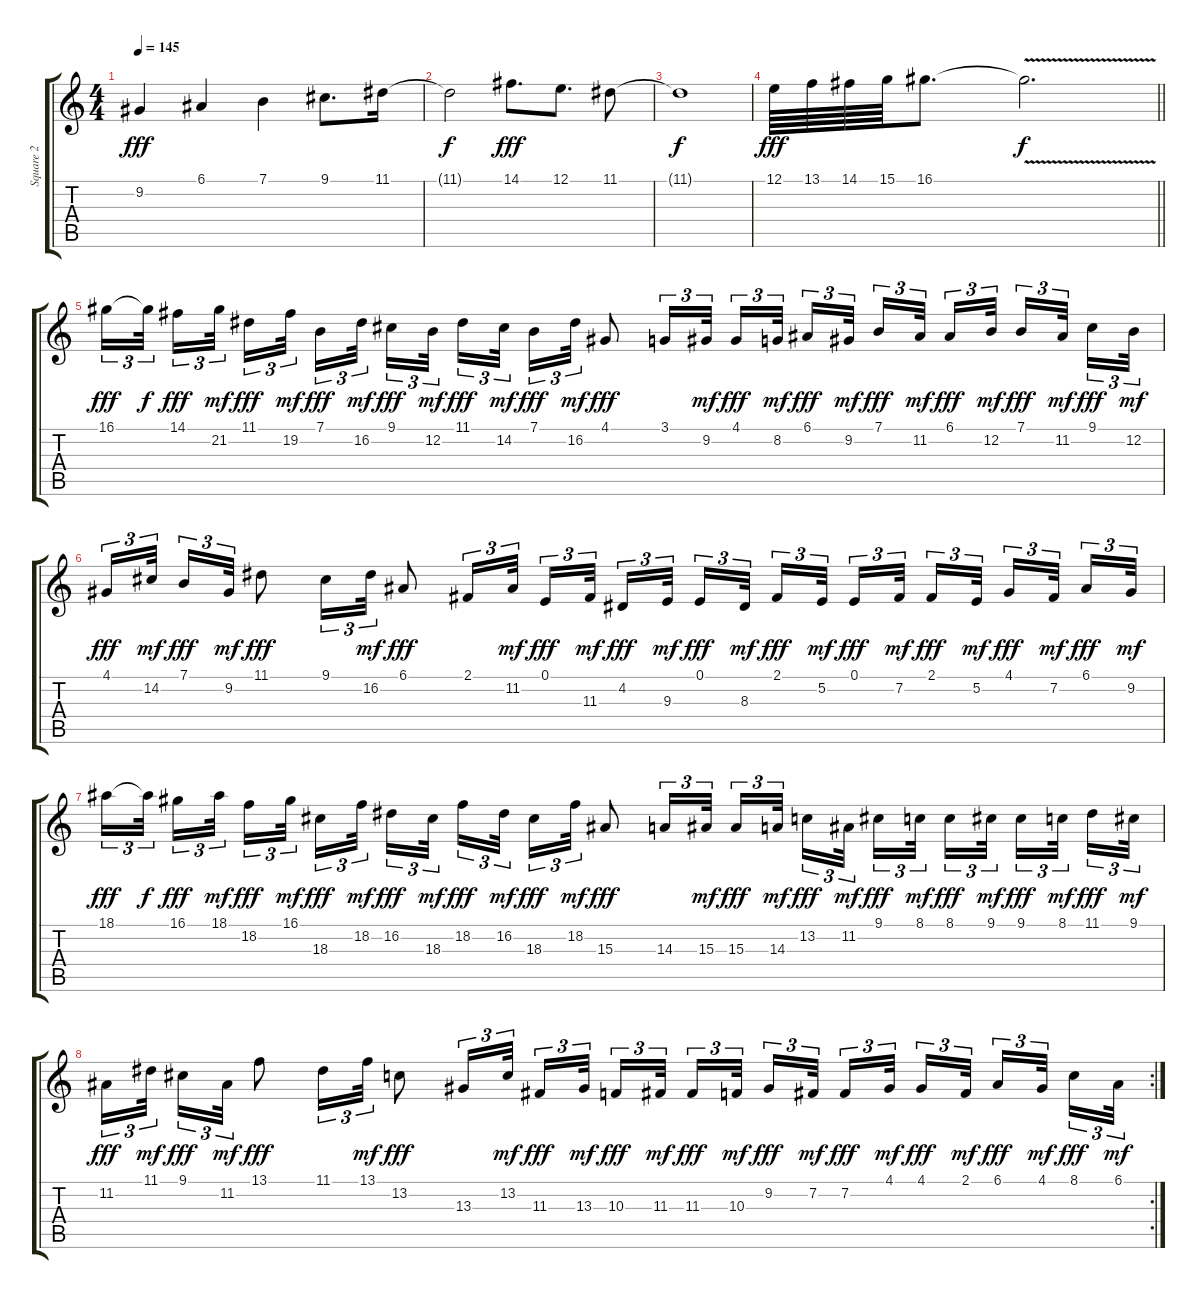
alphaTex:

\track ("Square 2" "Square 2") {instrument lead1square}
\staff {score tabs}
\tuning (E4 B3 G3 D3 A2 E2) {hide}
\ts (4 4)
\tempo 145
\clef g2
\ks c
9.2.4{dy fff} 6.1.4 7.1.4 9.1.8{d} 11.1.16 |
11.1{t}.2{dy f} 14.1.8{d dy fff} 12.1.8{d} 11.1.8 |
11.1{t}.1{dy f} |
\barLineRight lightlight
12.1.64{dy fff} 13.1.64 14.1.64 15.1.64 16.1.8{d} 16.1{v t}.2{d dy f} |
16.1.16{tu (3 2) dy fff} 16.1{t}.32{tu (3 2) dy f beam splitsecondary} 14.1.16{tu (3 2) dy fff} 21.2.32{tu (3 2) dy mf beam splitsecondary} 11.1.16{tu (3 2) dy fff} 19.2.32{tu (3 2) dy mf beam splitsecondary} 7.1.16{tu (3 2) dy fff} 16.2.32{tu (3 2) dy mf} 9.1.16{tu (3 2) dy fff} 12.2.32{tu (3 2) dy mf beam splitsecondary} 11.1.16{tu (3 2) dy fff} 14.2.32{tu (3 2) dy mf beam splitsecondary} 7.1.16{tu (3 2) dy fff} 16.2.32{tu (3 2) dy mf} 4.1.8{dy fff} 3.1.16{tu (3 2)} 9.2.32{tu (3 2) dy mf beam splitsecondary} 4.1.16{tu (3 2) dy fff} 8.2.32{tu (3 2) dy mf beam splitsecondary} 6.1.16{tu (3 2) dy fff} 9.2.32{tu (3 2) dy mf} 7.1.16{tu (3 2) dy fff} 11.2.32{tu (3 2) dy mf beam splitsecondary} 6.1.16{tu (3 2) dy fff} 12.2.32{tu (3 2) dy mf beam splitsecondary} 7.1.16{tu (3 2) dy fff} 11.2.32{tu (3 2) dy mf beam splitsecondary} 9.1.16{tu (3 2) dy fff} 12.2.32{tu (3 2) dy mf} |
4.1.16{tu (3 2) dy fff} 14.2.32{tu (3 2) dy mf beam splitsecondary} 7.1.16{tu (3 2) dy fff} 9.2.32{tu (3 2) dy mf} 11.1.8{dy fff} 9.1.16{tu (3 2)} 16.2.32{tu (3 2) dy mf} 6.1.8{dy fff} 2.1.16{tu (3 2)} 11.2.32{tu (3 2) dy mf} 0.1.16{tu (3 2) dy fff} 11.3.32{tu (3 2) dy mf beam splitsecondary} 4.2.16{tu (3 2) dy fff} 9.3.32{tu (3 2) dy mf beam splitsecondary} 0.1.16{tu (3 2) dy fff} 8.3.32{tu (3 2) dy mf beam splitsecondary} 2.1.16{tu (3 2) dy fff} 5.2.32{tu (3 2) dy mf} 0.1.16{tu (3 2) dy fff} 7.2.32{tu (3 2) dy mf beam splitsecondary} 2.1.16{tu (3 2) dy fff} 5.2.32{tu (3 2) dy mf beam splitsecondary} 4.1.16{tu (3 2) dy fff} 7.2.32{tu (3 2) dy mf beam splitsecondary} 6.1.16{tu (3 2) dy fff} 9.2.32{tu (3 2) dy mf} |
18.1.16{tu (3 2) dy fff} 18.1{t}.32{tu (3 2) dy f beam splitsecondary} 16.1.16{tu (3 2) dy fff} 18.1.32{tu (3 2) dy mf beam splitsecondary} 18.2.16{tu (3 2) dy fff} 16.1.32{tu (3 2) dy mf beam splitsecondary} 18.3.16{tu (3 2) dy fff} 18.2.32{tu (3 2) dy mf} 16.2.16{tu (3 2) dy fff} 18.3.32{tu (3 2) dy mf beam splitsecondary} 18.2.16{tu (3 2) dy fff} 16.2.32{tu (3 2) dy mf beam splitsecondary} 18.3.16{tu (3 2) dy fff} 18.2.32{tu (3 2) dy mf} 15.3.8{dy fff} 14.3.16{tu (3 2)} 15.3.32{tu (3 2) dy mf beam splitsecondary} 15.3.16{tu (3 2) dy fff} 14.3.32{tu (3 2) dy mf beam splitsecondary} 13.2.16{tu (3 2) dy fff} 11.2.32{tu (3 2) dy mf} 9.1.16{tu (3 2) dy fff} 8.1.32{tu (3 2) dy mf beam splitsecondary} 8.1.16{tu (3 2) dy fff} 9.1.32{tu (3 2) dy mf beam splitsecondary} 9.1.16{tu (3 2) dy fff} 8.1.32{tu (3 2) dy mf beam splitsecondary} 11.1.16{tu (3 2) dy fff} 9.1.32{tu (3 2) dy mf} |
\rc 2
11.2.16{tu (3 2) dy fff} 11.1.32{tu (3 2) dy mf beam splitsecondary} 9.1.16{tu (3 2) dy fff} 11.2.32{tu (3 2) dy mf} 13.1.8{dy fff} 11.1.16{tu (3 2)} 13.1.32{tu (3 2) dy mf} 13.2.8{dy fff} 13.3.16{tu (3 2)} 13.2.32{tu (3 2) dy mf} 11.3.16{tu (3 2) dy fff} 13.3.32{tu (3 2) dy mf beam splitsecondary} 10.3.16{tu (3 2) dy fff} 11.3.32{tu (3 2) dy mf beam splitsecondary} 11.3.16{tu (3 2) dy fff} 10.3.32{tu (3 2) dy mf beam splitsecondary} 9.2.16{tu (3 2) dy fff} 7.2.32{tu (3 2) dy mf} 7.2.16{tu (3 2) dy fff} 4.1.32{tu (3 2) dy mf beam splitsecondary} 4.1.16{tu (3 2) dy fff} 2.1.32{tu (3 2) dy mf beam splitsecondary} 6.1.16{tu (3 2) dy fff} 4.1.32{tu (3 2) dy mf beam splitsecondary} 8.1.16{tu (3 2) dy fff} 6.1.32{tu (3 2) dy mf}
